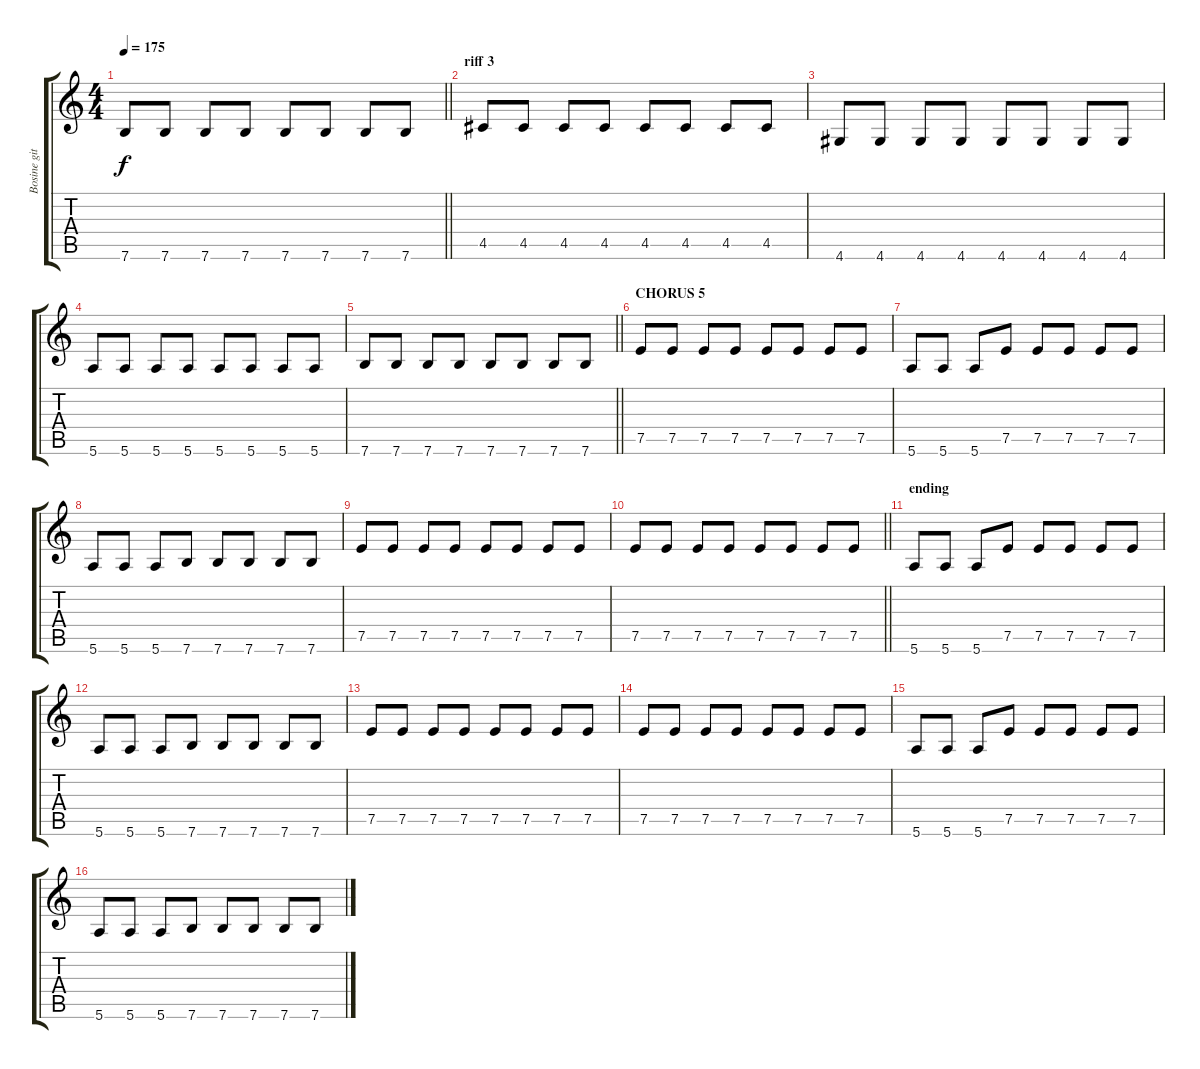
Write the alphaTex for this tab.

\track ("Bosine gitara" "Bosine git") {instrument electricbassfinger}
\staff {score tabs}
\tuning (E4 B3 G3 D3 A2 E2) {hide}
\ts (4 4)
\tempo 175
\clef g2
\barLineRight lightlight
\ks c
7.6.8{dy f} 7.6.8 7.6.8 7.6.8 7.6.8 7.6.8 7.6.8 7.6.8 |
\section ("" "riff 3")
4.5.8 4.5.8 4.5.8 4.5.8 4.5.8 4.5.8 4.5.8 4.5.8 |
4.6.8 4.6.8 4.6.8 4.6.8 4.6.8 4.6.8 4.6.8 4.6.8 |
5.6.8 5.6.8 5.6.8 5.6.8 5.6.8 5.6.8 5.6.8 5.6.8 |
\barLineRight lightlight
7.6.8 7.6.8 7.6.8 7.6.8 7.6.8 7.6.8 7.6.8 7.6.8 |
\section ("" "CHORUS 5")
7.5.8 7.5.8 7.5.8 7.5.8 7.5.8 7.5.8 7.5.8 7.5.8 |
5.6.8 5.6.8 5.6.8 7.5.8 7.5.8 7.5.8 7.5.8 7.5.8 |
5.6.8 5.6.8 5.6.8 7.6.8 7.6.8 7.6.8 7.6.8 7.6.8 |
7.5.8 7.5.8 7.5.8 7.5.8 7.5.8 7.5.8 7.5.8 7.5.8 |
\barLineRight lightlight
7.5.8 7.5.8 7.5.8 7.5.8 7.5.8 7.5.8 7.5.8 7.5.8 |
\section ("" "ending")
5.6.8 5.6.8 5.6.8 7.5.8 7.5.8 7.5.8 7.5.8 7.5.8 |
5.6.8 5.6.8 5.6.8 7.6.8 7.6.8 7.6.8 7.6.8 7.6.8 |
7.5.8 7.5.8 7.5.8 7.5.8 7.5.8 7.5.8 7.5.8 7.5.8 |
7.5.8 7.5.8 7.5.8 7.5.8 7.5.8 7.5.8 7.5.8 7.5.8 |
5.6.8 5.6.8 5.6.8 7.5.8 7.5.8 7.5.8 7.5.8 7.5.8 |
5.6.8 5.6.8 5.6.8 7.6.8 7.6.8 7.6.8 7.6.8 7.6.8
